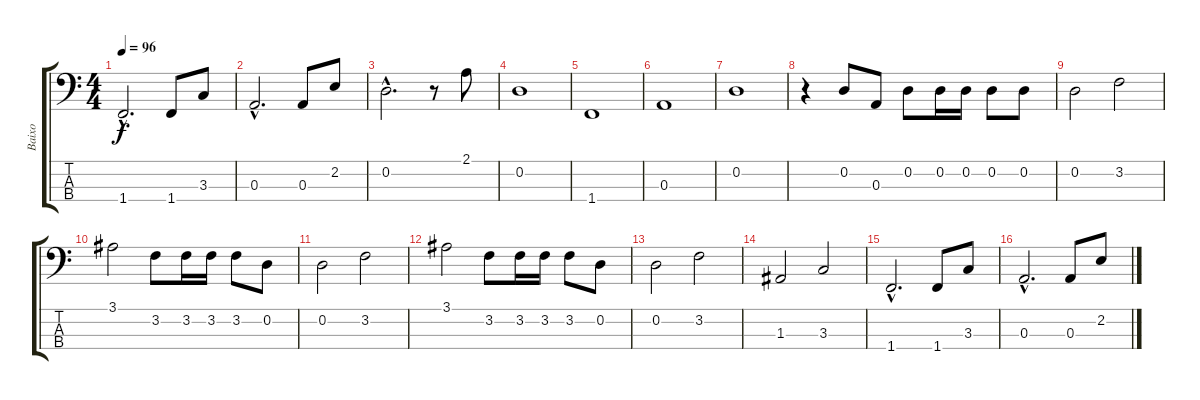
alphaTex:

\track ("Baixo" "Baixo") {instrument electricbassfinger}
\staff {score tabs}
\tuning (G2 D2 A1 E1) {hide}
\ts (4 4)
\tempo 96
\clef f4
\ks c
1.4{hac}.2{d dy f} 1.4.8 3.3.8 |
0.3{hac}.2{d} 0.3.8 2.2.8 |
0.2{hac}.2{d} r.8 2.1.8 |
0.2.1 |
1.4.1 |
0.3.1 |
0.2.1 |
r.4 0.2.8 0.3.8 0.2.8 0.2.16 0.2.16 0.2.8 0.2.8 |
0.2.2 3.2.2 |
3.1.2 3.2.8 3.2.16 3.2.16 3.2.8 0.2.8 |
0.2.2 3.2.2 |
3.1.2 3.2.8 3.2.16 3.2.16 3.2.8 0.2.8 |
0.2.2 3.2.2 |
1.3.2 3.3.2 |
1.4{hac}.2{d} 1.4.8 3.3.8 |
0.3{hac}.2{d} 0.3.8 2.2.8
